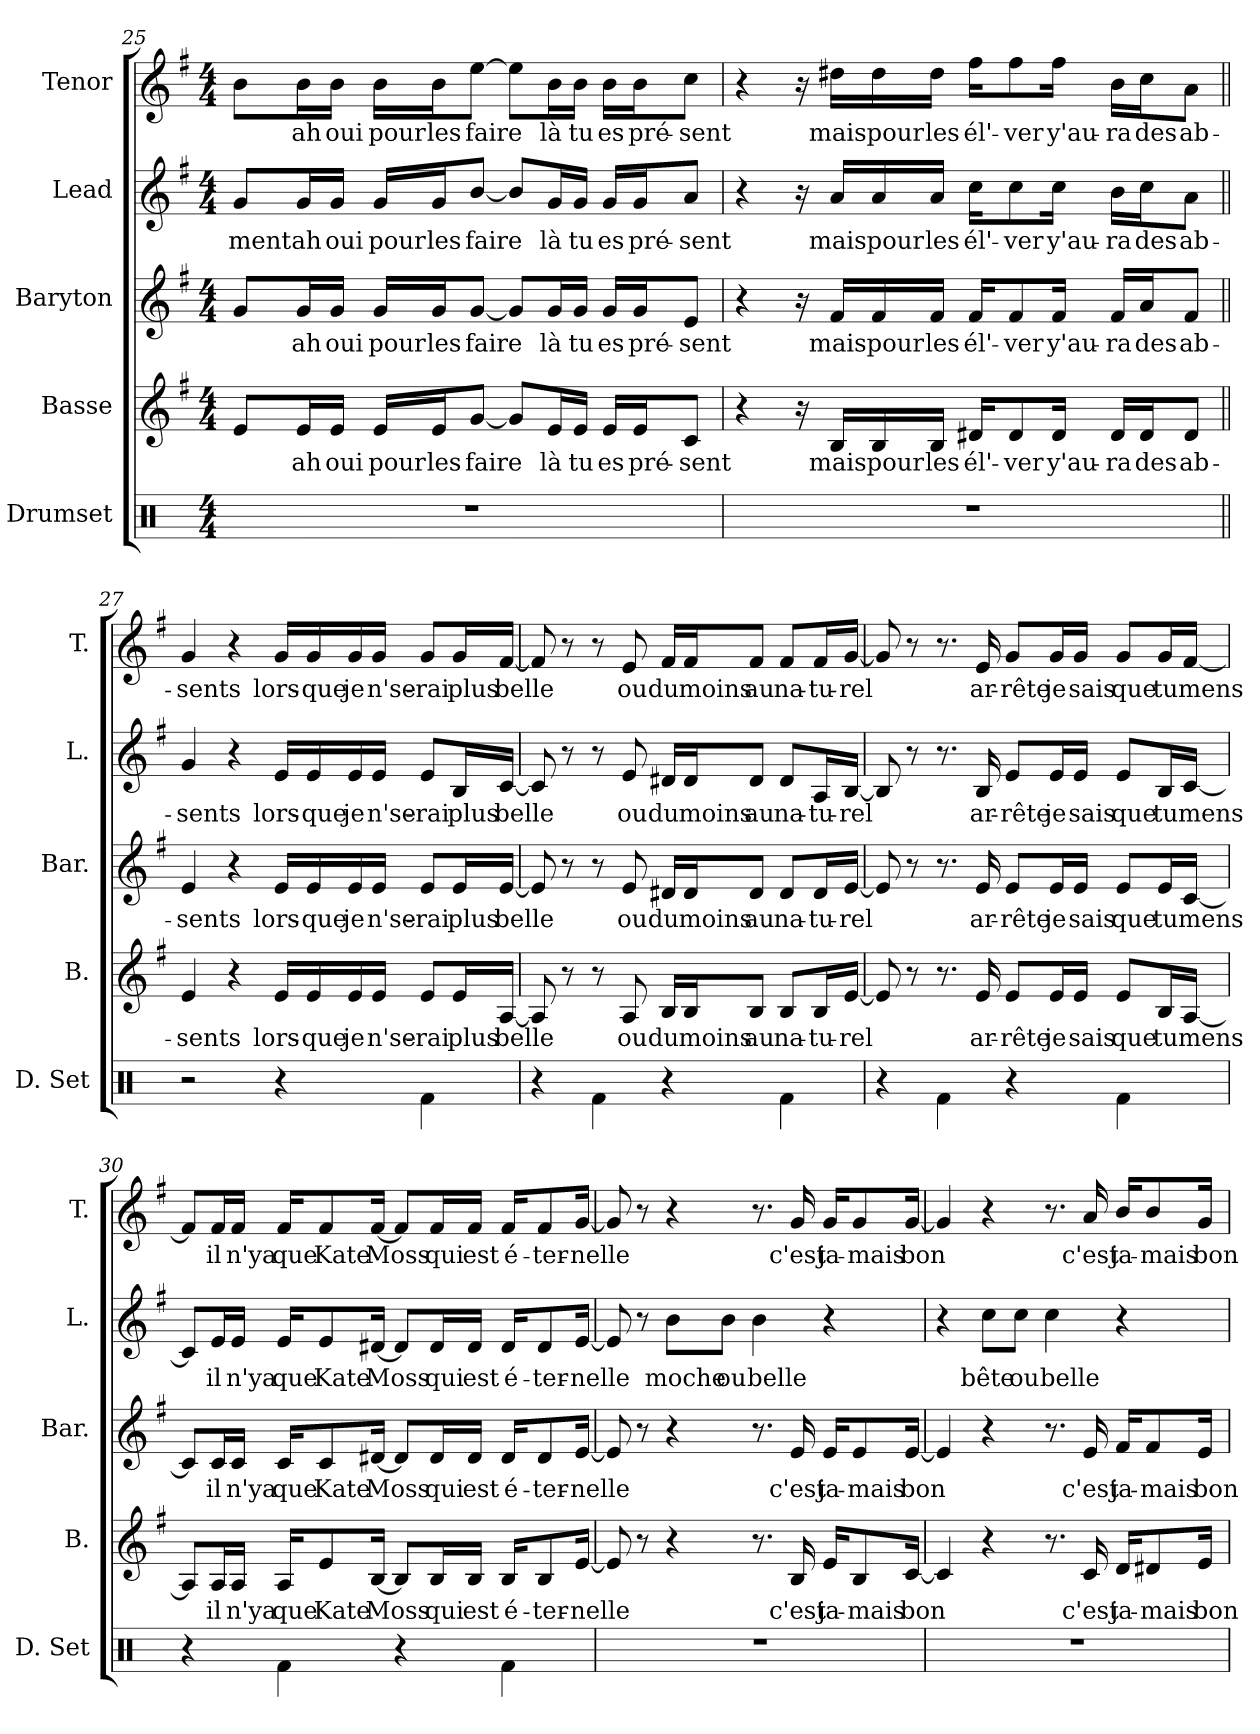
**kern	**kern	**text	**kern	**text	**kern	**text	**kern	**text
*part5	*part4	*part4	*part3	*part3	*part2	*part2	*part1	*part1
*staff5	*staff4	*staff4	*staff3	*staff3	*staff2	*staff2	*staff1	*staff1
*I"Drumset	*I"Basse	*	*I"Baryton	*	*I"Lead	*	*I"Tenor	*
*I'D. Set	*I'B.	*	*I'Bar.	*	*I'L.	*	*I'T.	*
!!LO:PB:g=z
*clefX	*clefG2	*	*clefG2	*	*clefG2	*	*clefG2	*
*k[]	*k[f#]	*	*k[f#]	*	*k[f#]	*	*k[f#]	*
*M4/4	*M4/4	*	*M4/4	*	*M4/4	*	*M4/4	*
=25	=25	=25	=25	=25	=25	=25	=25	=25
!	!	!	!	!	!	!LO:LY:b	!	!
1r	8e/L	.	8g/L	.	8g/L	-ment	8b\L	.
!	!	!LO:LY:b	!	!LO:LY:b	!	!LO:LY:b	!	!LO:LY:b
.	16e/L	ah	16g/L	ah	16g/L	ah	16b\L	ah
!	!	!LO:LY:b	!	!LO:LY:b	!	!LO:LY:b	!	!LO:LY:b
.	16e/JJ	oui	16g/JJ	oui	16g/JJ	oui	16b\JJ	oui
!	!	!LO:LY:b	!	!LO:LY:b	!	!LO:LY:b	!	!LO:LY:b
.	16e/LL	pour	16g/LL	pour	16g/LL	pour	16b\LL	pour
!	!	!LO:LY:b	!	!LO:LY:b	!	!LO:LY:b	!	!LO:LY:b
.	16e/J	les	16g/J	les	16g/J	les	16b\J	les
!	!	!LO:LY:b	!	!LO:LY:b	!	!LO:LY:b	!	!LO:LY:b
.	[8g/J	faire	[8g/J	faire	[8b/J	faire	[8ee\J	faire
.	8g/L]	.	8g/L]	.	8b/L]	.	8ee\L]	.
!	!	!LO:LY:b	!	!LO:LY:b	!	!LO:LY:b	!	!LO:LY:b
.	16e/L	là	16g/L	là	16g/L	là	16b\L	là
!	!	!LO:LY:b	!	!LO:LY:b	!	!LO:LY:b	!	!LO:LY:b
.	16e/JJ	tu	16g/JJ	tu	16g/JJ	tu	16b\JJ	tu
!	!	!LO:LY:b	!	!LO:LY:b	!	!LO:LY:b	!	!LO:LY:b
.	16e/LL	es	16g/LL	es	16g/LL	es	16b\LL	es
!	!	!LO:LY:b	!	!LO:LY:b	!	!LO:LY:b	!	!LO:LY:b
.	16e/J	pré-	16g/J	pré-	16g/J	pré-	16b\J	pré-
!	!	!LO:LY:b	!	!LO:LY:b	!	!LO:LY:b	!	!LO:LY:b
.	8c/J	-sent	8e/J	-sent	8a/J	-sent	8cc\J	-sent
=26	=26	=26	=26	=26	=26	=26	=26	=26
1r	4r	.	4r	.	4r	.	4r	.
.	16r	.	16r	.	16r	.	16r	.
!	!	!LO:LY:b	!	!LO:LY:b	!	!LO:LY:b	!	!LO:LY:b
.	16B/LL	mais	16f#/LL	mais	16a/LL	mais	16dd#X\LL	mais
!	!	!LO:LY:b	!	!LO:LY:b	!	!LO:LY:b	!	!LO:LY:b
.	16B/	pour	16f#/	pour	16a/	pour	16dd#\	pour
!	!	!LO:LY:b	!	!LO:LY:b	!	!LO:LY:b	!	!LO:LY:b
.	16B/JJ	les	16f#/JJ	les	16a/JJ	les	16dd#\JJ	les
!	!	!LO:LY:b	!	!LO:LY:b	!	!LO:LY:b	!	!LO:LY:b
.	16d#X/KL	él'-	16f#/KL	él'-	16cc\KL	él'-	16ff#\KL	él'-
!	!	!LO:LY:b	!	!LO:LY:b	!	!LO:LY:b	!	!LO:LY:b
.	8d#/	-ver	8f#/	-ver	8cc\	-ver	8ff#\	-ver
!	!	!LO:LY:b	!	!LO:LY:b	!	!LO:LY:b	!	!LO:LY:b
.	16d#/Jk	y'au-	16f#/Jk	y'au-	16cc\Jk	y'au-	16ff#\Jk	y'au-
!	!	!LO:LY:b	!	!LO:LY:b	!	!LO:LY:b	!	!LO:LY:b
.	16d#/LL	-ra	16f#/LL	-ra	16b\LL	-ra	16b\LL	-ra
!	!	!LO:LY:b	!	!LO:LY:b	!	!LO:LY:b	!	!LO:LY:b
.	16d#/J	des	16a/J	des	16cc\J	des	16cc\J	des
!	!	!LO:LY:b	!	!LO:LY:b	!	!LO:LY:b	!	!LO:LY:b
.	8d#/J	ab-	8f#/J	ab-	8a\J	ab-	8a\J	ab-
!!LO:LB:g=z
=27||	=27||	=27||	=27||	=27||	=27||	=27||	=27||	=27||
!	!	!LO:LY:b	!	!LO:LY:b	!	!LO:LY:b	!	!LO:LY:b
2r	4e/	-sents	4e/	-sents	4g/	-sents	4g/	-sents
.	4r	.	4r	.	4r	.	4r	.
!	!	!LO:LY:b	!	!LO:LY:b	!	!LO:LY:b	!	!LO:LY:b
4r	16e/LL	lors-	16e/LL	lors-	16e/LL	lors-	16g/LL	lors-
!	!	!LO:LY:b	!	!LO:LY:b	!	!LO:LY:b	!	!LO:LY:b
.	16e/	-que	16e/	-que	16e/	-que	16g/	-que
!	!	!LO:LY:b	!	!LO:LY:b	!	!LO:LY:b	!	!LO:LY:b
.	16e/	je	16e/	je	16e/	je	16g/	je
!	!	!LO:LY:b	!	!LO:LY:b	!	!LO:LY:b	!	!LO:LY:b
.	16e/JJ	n'se-	16e/JJ	n'se-	16e/JJ	n'se-	16g/JJ	n'se-
!	!	!LO:LY:b	!	!LO:LY:b	!	!LO:LY:b	!	!LO:LY:b
4Rf\	8e/L	-rai	8e/L	-rai	8e/L	-rai	8g/L	-rai
!	!	!LO:LY:b	!	!LO:LY:b	!	!LO:LY:b	!	!LO:LY:b
.	16e/L	plus	16e/L	plus	16B/L	plus	16g/L	plus
!	!	!LO:LY:b	!	!LO:LY:b	!	!LO:LY:b	!	!LO:LY:b
.	[16A/JJ	belle	[16e/JJ	belle	[16c/JJ	belle	[16f#/JJ	belle
=28	=28	=28	=28	=28	=28	=28	=28	=28
4r	8A/]	.	8e/]	.	8c/]	.	8f#/]	.
.	8r	.	8r	.	8r	.	8r	.
4Rf\	8r	.	8r	.	8r	.	8r	.
!	!	!LO:LY:b	!	!LO:LY:b	!	!LO:LY:b	!	!LO:LY:b
.	8A/	ou	8e/	ou	8e/	ou	8e/	ou
!	!	!LO:LY:b	!	!LO:LY:b	!	!LO:LY:b	!	!LO:LY:b
4r	16B/LL	du	16d#X/LL	du	16d#X/LL	du	16f#/LL	du
!	!	!LO:LY:b	!	!LO:LY:b	!	!LO:LY:b	!	!LO:LY:b
.	16B/J	moins	16d#/J	moins	16d#/J	moins	16f#/J	moins
!	!	!LO:LY:b	!	!LO:LY:b	!	!LO:LY:b	!	!LO:LY:b
.	8B/J	au	8d#/J	au	8d#/J	au	8f#/J	au
!	!	!LO:LY:b	!	!LO:LY:b	!	!LO:LY:b	!	!LO:LY:b
4Rf\	8B/L	na-	8d#/L	na-	8d#/L	na-	8f#/L	na-
!	!	!LO:LY:b	!	!LO:LY:b	!	!LO:LY:b	!	!LO:LY:b
.	16B/L	-tu-	16d#/L	-tu-	16A/L	-tu-	16f#/L	-tu-
!	!	!LO:LY:b	!	!LO:LY:b	!	!LO:LY:b	!	!LO:LY:b
.	[16e/JJ	-rel	[16e/JJ	-rel	[16B/JJ	-rel	[16g/JJ	-rel
!!LO:PB:g=z
=29	=29	=29	=29	=29	=29	=29	=29	=29
4r	8e/]	.	8e/]	.	8B/]	.	8g/]	.
.	8r	.	8r	.	8r	.	8r	.
4Rf\	8.r	.	8.r	.	8.r	.	8.r	.
!	!	!LO:LY:b	!	!LO:LY:b	!	!LO:LY:b	!	!LO:LY:b
.	16e/	ar-	16e/	ar-	16B/	ar-	16e/	ar-
!	!	!LO:LY:b	!	!LO:LY:b	!	!LO:LY:b	!	!LO:LY:b
4r	8e/L	-rête	8e/L	-rête	8e/L	-rête	8g/L	-rête
!	!	!LO:LY:b	!	!LO:LY:b	!	!LO:LY:b	!	!LO:LY:b
.	16e/L	je	16e/L	je	16e/L	je	16g/L	je
!	!	!LO:LY:b	!	!LO:LY:b	!	!LO:LY:b	!	!LO:LY:b
.	16e/JJ	sais	16e/JJ	sais	16e/JJ	sais	16g/JJ	sais
!	!	!LO:LY:b	!	!LO:LY:b	!	!LO:LY:b	!	!LO:LY:b
4Rf\	8e/L	que	8e/L	que	8e/L	que	8g/L	que
!	!	!LO:LY:b	!	!LO:LY:b	!	!LO:LY:b	!	!LO:LY:b
.	16B/L	tu	16e/L	tu	16B/L	tu	16g/L	tu
!	!	!LO:LY:b	!	!LO:LY:b	!	!LO:LY:b	!	!LO:LY:b
.	[16A/JJ	mens	[16c/JJ	mens	[16c/JJ	mens	[16f#/JJ	mens
=30	=30	=30	=30	=30	=30	=30	=30	=30
4r	8A/L]	.	8c/L]	.	8c/L]	.	8f#/L]	.
!	!	!LO:LY:b	!	!LO:LY:b	!	!LO:LY:b	!	!LO:LY:b
.	16A/L	il	16c/L	il	16e/L	il	16f#/L	il
!	!	!LO:LY:b	!	!LO:LY:b	!	!LO:LY:b	!	!LO:LY:b
.	16A/JJ	n'ya	16c/JJ	n'ya	16e/JJ	n'ya	16f#/JJ	n'ya
!	!	!LO:LY:b	!	!LO:LY:b	!	!LO:LY:b	!	!LO:LY:b
4Rf\	16A/KL	que	16c/KL	que	16e/KL	que	16f#/KL	que
!	!	!LO:LY:b	!	!LO:LY:b	!	!LO:LY:b	!	!LO:LY:b
.	8e/	Kate	8c/	Kate	8e/	Kate	8f#/	Kate
!	!	!LO:LY:b	!	!LO:LY:b	!	!LO:LY:b	!	!LO:LY:b
.	[16B/Jk	Moss	[16d#X/Jk	Moss	[16d#X/Jk	Moss	[16f#/Jk	Moss
4r	8B/L]	.	8d#/L]	.	8d#/L]	.	8f#/L]	.
!	!	!LO:LY:b	!	!LO:LY:b	!	!LO:LY:b	!	!LO:LY:b
.	16B/L	qui	16d#/L	qui	16d#/L	qui	16f#/L	qui
!	!	!LO:LY:b	!	!LO:LY:b	!	!LO:LY:b	!	!LO:LY:b
.	16B/JJ	est	16d#/JJ	est	16d#/JJ	est	16f#/JJ	est
!	!	!LO:LY:b	!	!LO:LY:b	!	!LO:LY:b	!	!LO:LY:b
4Rf\	16B/KL	é-	16d#/KL	é-	16d#/KL	é-	16f#/KL	é-
!	!	!LO:LY:b	!	!LO:LY:b	!	!LO:LY:b	!	!LO:LY:b
.	8B/	-ter-	8d#/	-ter-	8d#/	-ter-	8f#/	-ter-
!	!	!LO:LY:b	!	!LO:LY:b	!	!LO:LY:b	!	!LO:LY:b
.	[16e/Jk	-nelle	[16e/Jk	-nelle	[16e/Jk	-nelle	[16g/Jk	-nelle
!!LO:LB:g=z
=31	=31	=31	=31	=31	=31	=31	=31	=31
1r	8e/]	.	8e/]	.	8e/]	.	8g/]	.
.	8r	.	8r	.	8r	.	8r	.
!	!	!	!	!	!	!LO:LY:b	!	!
.	4r	.	4r	.	8b\L	moche	4r	.
!	!	!	!	!	!	!LO:LY:b	!	!
.	.	.	.	.	8b\J	ou	.	.
!	!	!	!	!	!	!LO:LY:b	!	!
.	8.r	.	8.r	.	4b\	belle	8.r	.
!	!	!LO:LY:b	!	!LO:LY:b	!	!	!	!LO:LY:b
.	16B/	c'est	16e/	c'est	.	.	16g/	c'est
!	!	!LO:LY:b	!	!LO:LY:b	!	!	!	!LO:LY:b
.	16e/KL	ja-	16e/KL	ja-	4r	.	16g/KL	ja-
!	!	!LO:LY:b	!	!LO:LY:b	!	!	!	!LO:LY:b
.	8B/	-mais	8e/	-mais	.	.	8g/	-mais
!	!	!LO:LY:b	!	!LO:LY:b	!	!	!	!LO:LY:b
.	[16c/Jk	bon	[16e/Jk	bon	.	.	[16g/Jk	bon
=32	=32	=32	=32	=32	=32	=32	=32	=32
1r	4c/]	.	4e/]	.	4r	.	4g/]	.
!	!	!	!	!	!	!LO:LY:b	!	!
.	4r	.	4r	.	8cc\L	bête	4r	.
!	!	!	!	!	!	!LO:LY:b	!	!
.	.	.	.	.	8cc\J	ou	.	.
!	!	!	!	!	!	!LO:LY:b	!	!
.	8.r	.	8.r	.	4cc\	belle	8.r	.
!	!	!LO:LY:b	!	!LO:LY:b	!	!	!	!LO:LY:b
.	16c/	c'est	16e/	c'est	.	.	16a/	c'est
!	!	!LO:LY:b	!	!LO:LY:b	!	!	!	!LO:LY:b
.	16d/KL	ja-	16f#/KL	ja-	4r	.	16b/KL	ja-
!	!	!LO:LY:b	!	!LO:LY:b	!	!	!	!LO:LY:b
.	8d#X/	-mais	8f#/	-mais	.	.	8b/	-mais
!	!	!LO:LY:b	!	!LO:LY:b	!	!	!	!LO:LY:b
.	16e/Jk	bon	16e/Jk	bon	.	.	16g/Jk	bon
=	=	=	=	=	=	=	=	=
*-	*-	*-	*-	*-	*-	*-	*-	*-
